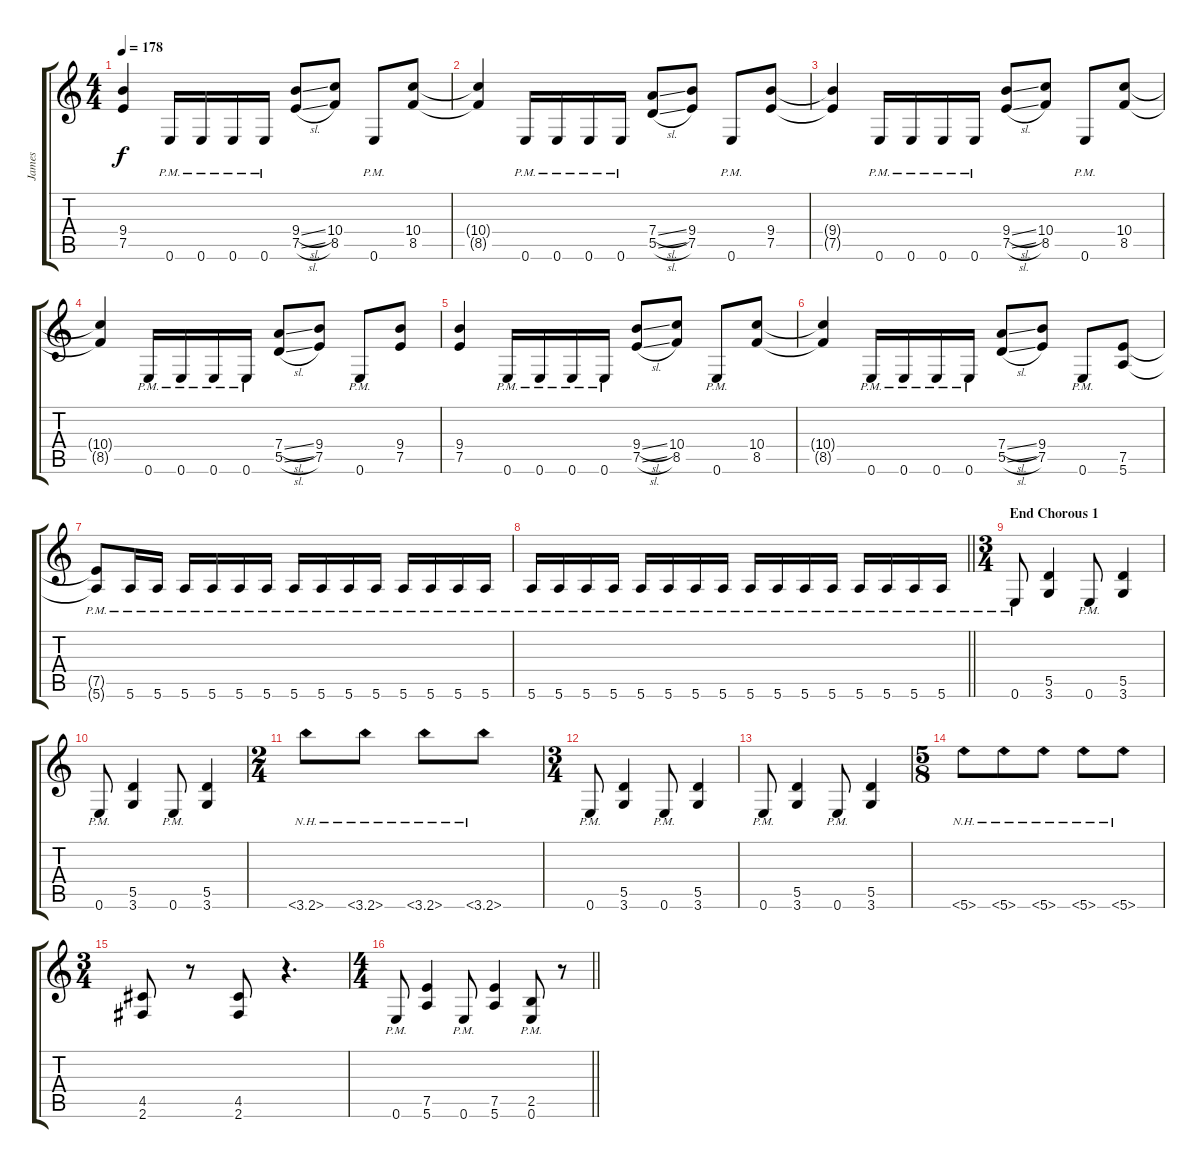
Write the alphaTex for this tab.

\track ("James" "James") {instrument distortionguitar}
\staff {score tabs}
\tuning (E4 B3 G3 D3 A2 E2) {hide}
\ts (4 4)
\tempo 178
\clef g2
\ks c
(9.4 7.5).4{dy f} 0.6{pm}.16 0.6{pm}.16 0.6{pm}.16 0.6{pm}.16 (9.4{sl} 7.5{sl}).8 (10.4 8.5).8 0.6{pm}.8 (10.4 8.5).8 |
(10.4{t} 8.5{t}).4 0.6{pm}.16 0.6{pm}.16 0.6{pm}.16 0.6{pm}.16 (7.4{sl} 5.5{sl}).8 (9.4 7.5).8 0.6{pm}.8 (9.4 7.5).8 |
(9.4{t} 7.5{t}).4 0.6{pm}.16 0.6{pm}.16 0.6{pm}.16 0.6{pm}.16 (9.4{sl} 7.5{sl}).8 (10.4 8.5).8 0.6{pm}.8 (10.4 8.5).8 |
(10.4{t} 8.5{t}).4 0.6{pm}.16 0.6{pm}.16 0.6{pm}.16 0.6{pm}.16 (7.4{sl} 5.5{sl}).8 (9.4 7.5).8 0.6{pm}.8 (9.4 7.5).8 |
(9.4 7.5).4 0.6{pm}.16 0.6{pm}.16 0.6{pm}.16 0.6{pm}.16 (9.4{sl} 7.5{sl}).8 (10.4 8.5).8 0.6{pm}.8 (10.4 8.5).8 |
(10.4{t} 8.5{t}).4 0.6{pm}.16 0.6{pm}.16 0.6{pm}.16 0.6{pm}.16 (7.4{sl} 5.5{sl}).8 (9.4 7.5).8 0.6{pm}.8 (7.5 5.6).8 |
(7.5{t} 5.6{pm t}).8 5.6{pm}.16 5.6{pm}.16 5.6{pm}.16 5.6{pm}.16 5.6{pm}.16 5.6{pm}.16 5.6{pm}.16 5.6{pm}.16 5.6{pm}.16 5.6{pm}.16 5.6{pm}.16 5.6{pm}.16 5.6{pm}.16 5.6{pm}.16 |
\barLineRight lightlight
5.6{pm}.16 5.6{pm}.16 5.6{pm}.16 5.6{pm}.16 5.6{pm}.16 5.6{pm}.16 5.6{pm}.16 5.6{pm}.16 5.6{pm}.16 5.6{pm}.16 5.6{pm}.16 5.6{pm}.16 5.6{pm}.16 5.6{pm}.16 5.6{pm}.16 5.6{pm}.16 |
\ts (3 4)
\section ("" "End Chorous 1")
0.6{pm}.8 (5.5 3.6).4 0.6{pm}.8 (5.5 3.6).4 |
0.6{pm}.8 (5.5 3.6).4 0.6{pm}.8 (5.5 3.6).4 |
\ts (2 4)
3.6{nh}.8 3.6{nh}.8 3.6{nh}.8 3.6{nh}.8 |
\ts (3 4)
0.6{pm}.8 (5.5 3.6).4 0.6{pm}.8 (5.5 3.6).4 |
0.6{pm}.8 (5.5 3.6).4 0.6{pm}.8 (5.5 3.6).4 |
\ts (5 8)
5.6{nh}.8 5.6{nh}.8 5.6{nh}.8 5.6{nh}.8 5.6{nh}.8 |
\ts (3 4)
(4.5 2.6).8 r.8 (4.5 2.6).8 r.4{d} |
\ts (4 4)
\barLineRight lightlight
0.6{pm}.8 (7.5 5.6).4 0.6{pm}.8 (7.5 5.6).4 (2.5{pm} 0.6{pm}).8 r.8
